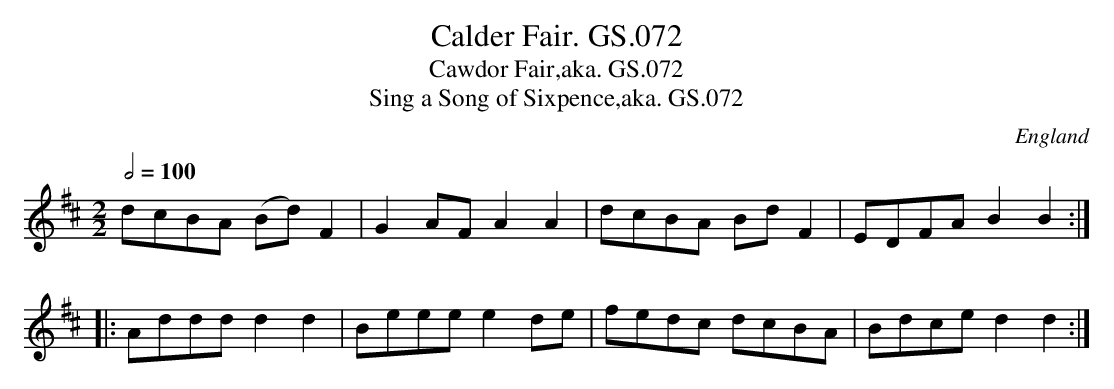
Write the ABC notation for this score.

X:1
T:Calder Fair. GS.072
T:Cawdor Fair,aka. GS.072
T:Sing a Song of Sixpence,aka. GS.072
M:2/2
L:1/8
Q:1/2=100
O:England
K:D major
dcBA (Bd) F2 | G2 AF A2A2 | dcBA Bd F2 | EDFA B2B2 :|!
|:Addd d2d2 | Beee e2 de | fedc dcBA | Bdce d2d2 :|
